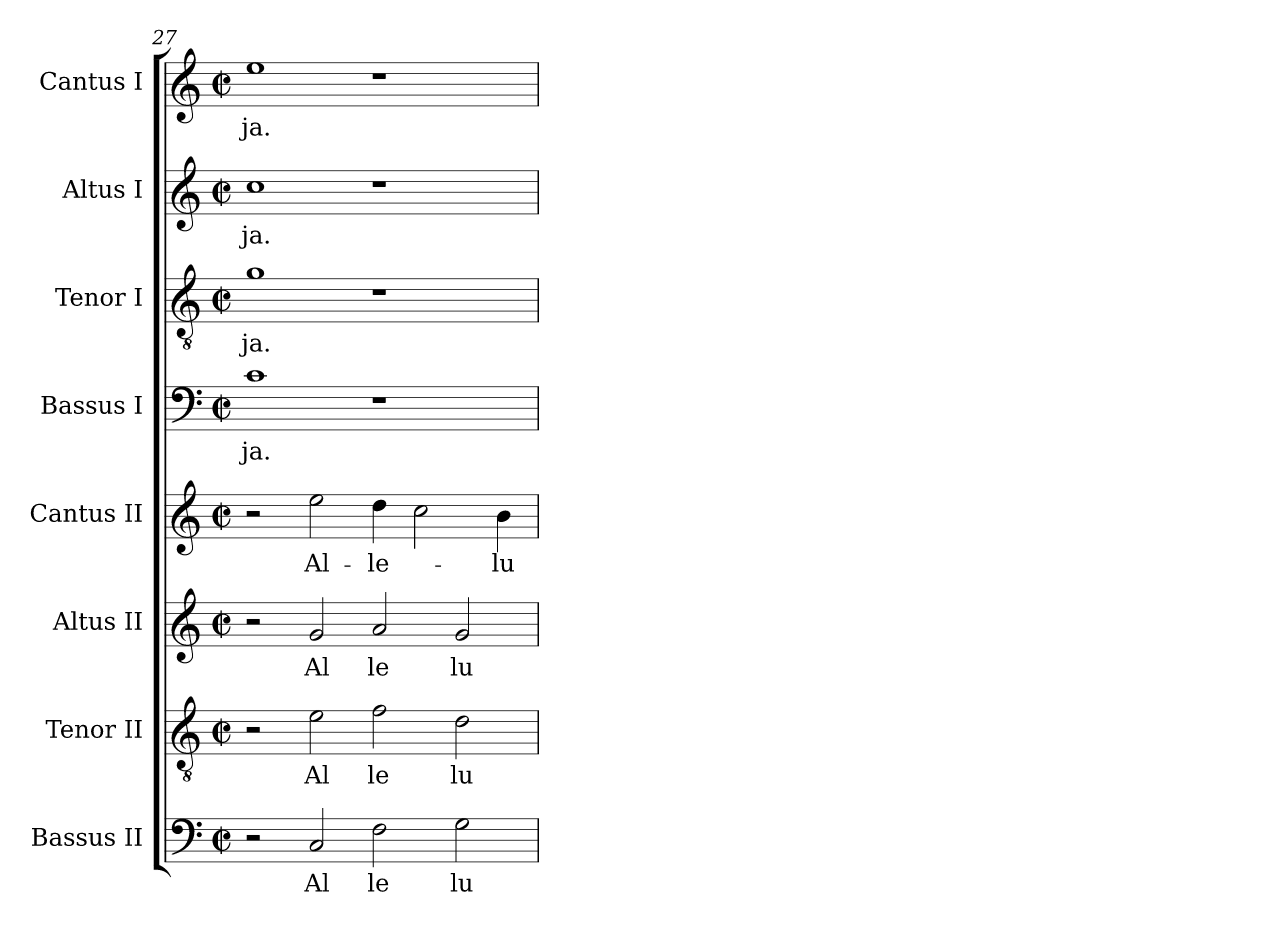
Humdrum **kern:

**kern	**text	**kern	**text	**kern	**text	**kern	**text	**kern	**text	**kern	**text	**kern	**text	**kern	**text
*part8	*part8	*part7	*part7	*part6	*part6	*part5	*part5	*part4	*part4	*part3	*part3	*part2	*part2	*part1	*part1
*staff8	*staff8	*staff7	*staff7	*staff6	*staff6	*staff5	*staff5	*staff4	*staff4	*staff3	*staff3	*staff2	*staff2	*staff1	*staff1
*I"Bassus II	*	*I"Tenor II	*	*I"Altus II	*	*I"Cantus II	*	*I"Bassus I	*	*I"Tenor I	*	*I"Altus I	*	*I"Cantus I	*
*clefF4	*	*clefGv2	*	*clefG2	*	*clefG2	*	*clefF4	*	*clefGv2	*	*clefG2	*	*clefG2	*
*M2/2	*	*M2/2	*	*M2/2	*	*M2/2	*	*M2/2	*	*M2/2	*	*M2/2	*	*M2/2	*
*met(c|)	*	*met(c|)	*	*met(c|)	*	*met(c|)	*	*met(c|)	*	*met(c|)	*	*met(c|)	*	*met(c|)	*
=27	=27	=27	=27	=27	=27	=27	=27	=27	=27	=27	=27	=27	=27	=27	=27
!	!	!	!	!	!	!	!	!	!LO:LY:b:cj	!	!LO:LY:b:cj	!	!LO:LY:b:cj	!	!LO:LY:b:cj
2r	.	2r	.	2r	.	2r	.	1c	ja.	1g	ja.	1cc	ja.	1ee	ja.
!	!LO:LY:b:cj	!	!LO:LY:b:cj	!	!LO:LY:b:cj	!	!LO:LY:b:cj	!	!	!	!	!	!	!	!
2C/	Al	2e\	Al	2g/	Al	2ee\	Al-	.	.	.	.	.	.	.	.
!	!LO:LY:b:cj	!	!LO:LY:b:cj	!	!LO:LY:b:cj	!	!LO:LY:b:cj	!	!	!	!	!	!	!	!
2F\	le	2f\	le	2a/	le	4dd\	-le-	1r	.	1r	.	1r	.	1r	.
.	.	.	.	.	.	2cc\	.	.	.	.	.	.	.	.	.
!	!LO:LY:b:cj	!	!LO:LY:b:cj	!	!LO:LY:b:cj	!	!	!	!	!	!	!	!	!	!
2G\	lu	2d\	lu	2g/	lu	.	.	.	.	.	.	.	.	.	.
!	!	!	!	!	!	!	!LO:LY:b:cj	!	!	!	!	!	!	!	!
.	.	.	.	.	.	4b\	-lu-	.	.	.	.	.	.	.	.
=	=	=	=	=	=	=	=	=	=	=	=	=	=	=	=
*-	*-	*-	*-	*-	*-	*-	*-	*-	*-	*-	*-	*-	*-	*-	*-
